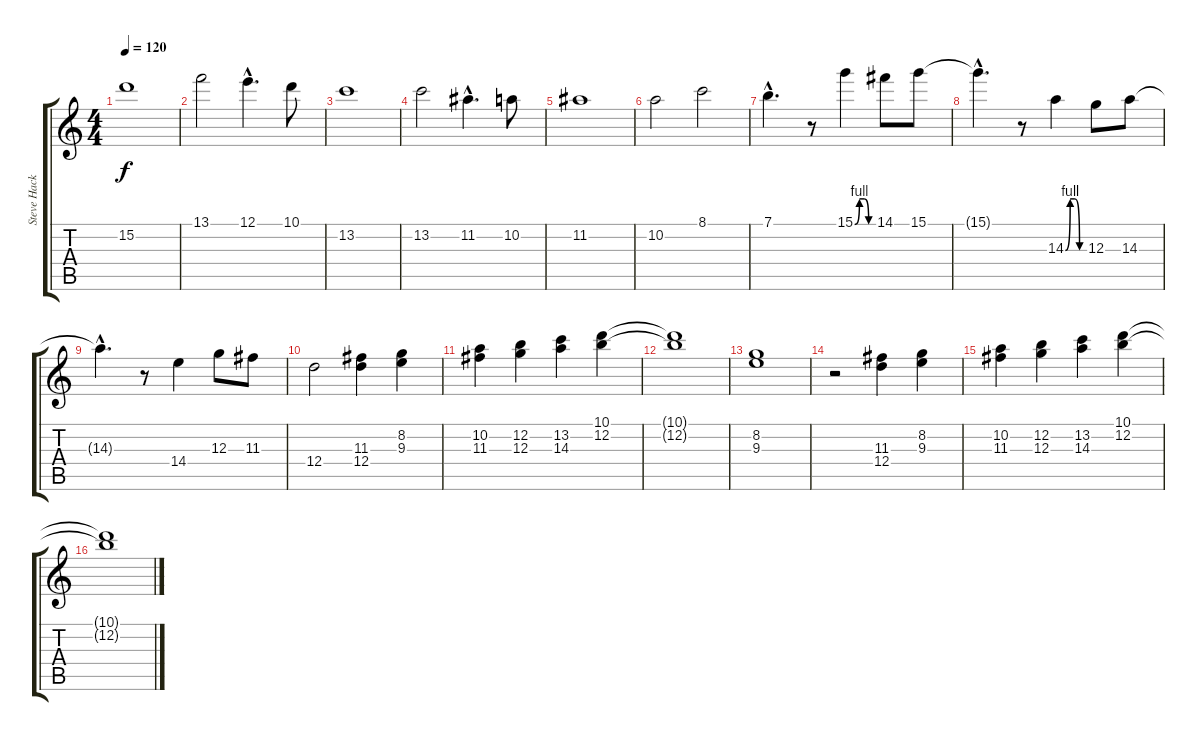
\track ("Steve Hackett" "Steve Hack") {instrument acousticguitarsteel}
\staff {score tabs}
\tuning (E4 B3 G3 D3 A2 E2) {hide}
\ts (4 4)
\tempo 120
\clef g2
\ks c
15.2.1{dy f} |
13.1.2 12.1{hac}.4{d} 10.1.8 |
13.2.1 |
13.2.2 11.2{hac}.4{d} 10.2.8 |
11.2.1 |
10.2.2 8.1.2 |
7.1{hac}.4{d} r.8 15.1{be (custom 0 0 15 4 30 4 45 0 60 0)}.4 14.1.8 15.1.8 |
15.1{hac t}.4{d} r.8 14.3{be (custom 0 0 15 4 30 4 45 0 60 0)}.4 12.3.8 14.3.8 |
14.3{hac t}.4{d} r.8 14.4.4 12.3.8 11.3.8 |
12.4.2{volume 11} (11.3 12.4).4 (8.2 9.3).4 |
(10.2 11.3).4 (12.2 12.3).4 (13.2 14.3).4 (10.1 12.2).4 |
(10.1{t} 12.2{t}).1 |
(8.2 9.3).1 |
r.2 (11.3 12.4).4 (8.2 9.3).4 |
(10.2 11.3).4 (12.2 12.3).4 (13.2 14.3).4 (10.1 12.2).4 |
(10.1{t} 12.2{t}).1
